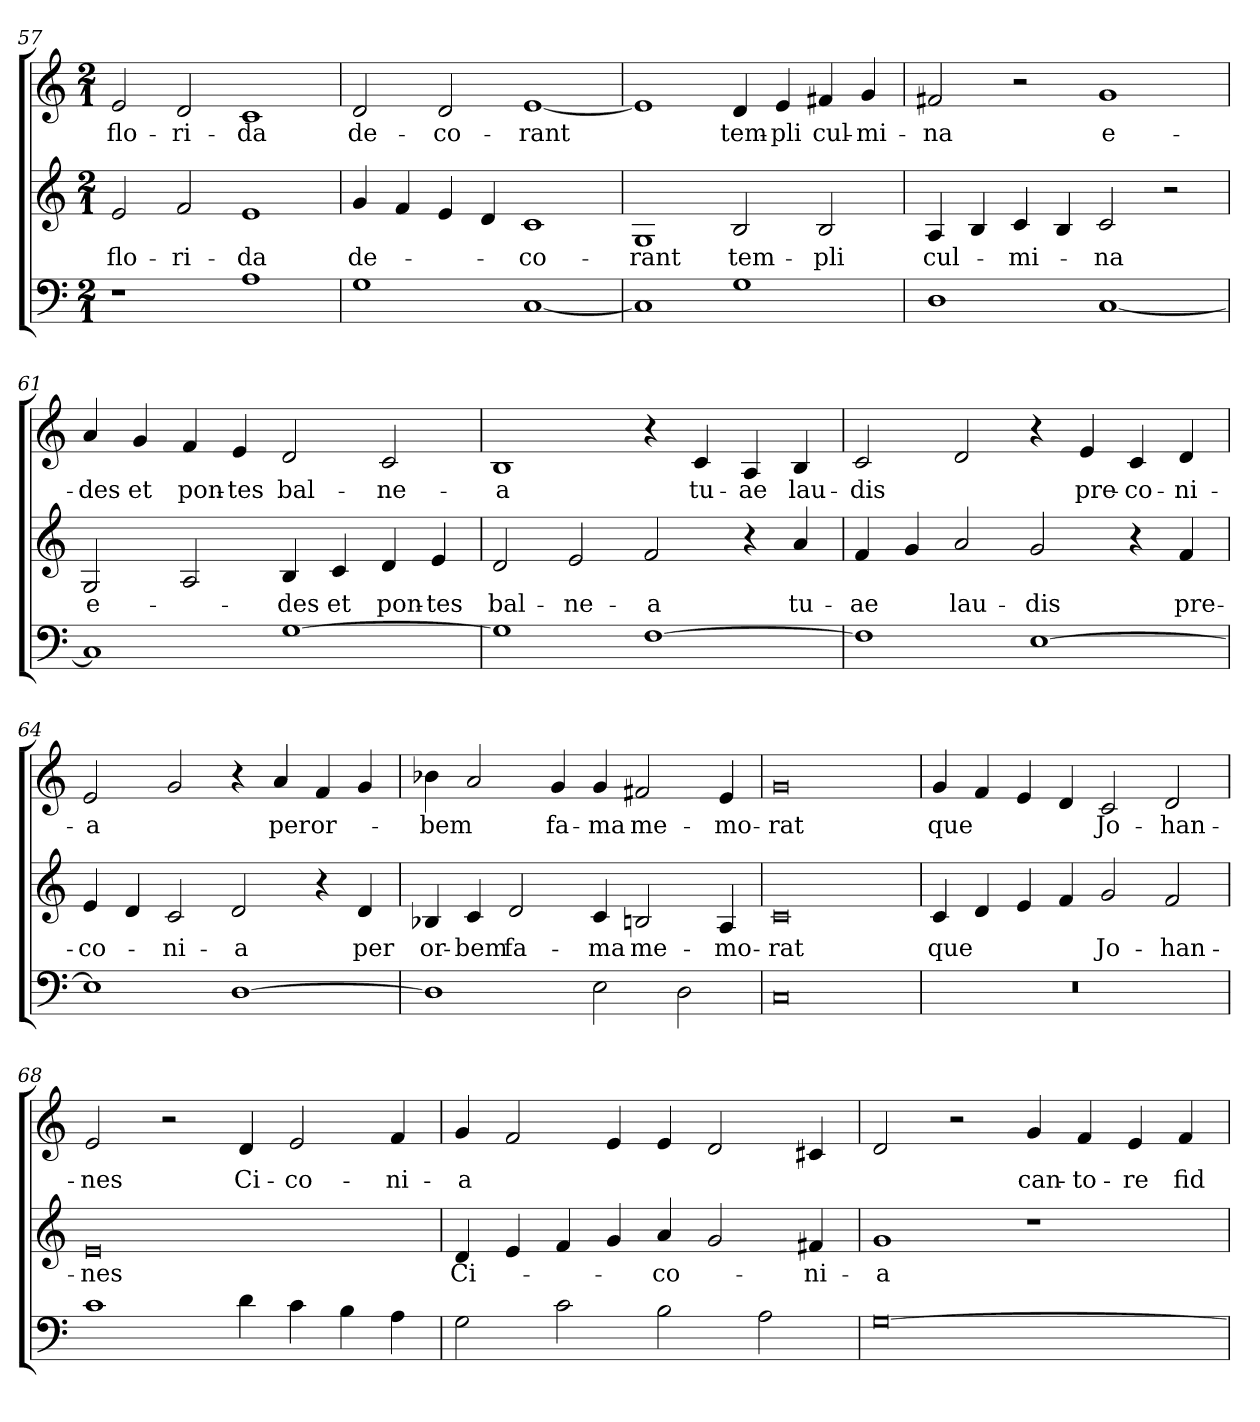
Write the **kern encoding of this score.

**kern	**kern	**text	**kern	**text
*part3	*part2	*part2	*part1	*part1
*staff3	*staff2	*staff2	*staff1	*staff1
*clefF4	*clefG2	*	*clefG2	*
*M2/1	*M2/1	*	*M2/1	*
=57	=57	=57	=57	=57
!	!	!LO:LY:b	!	!LO:LY:b
1r	2e/	flo-	2e/	flo-
!	!	!LO:LY:b	!	!LO:LY:b
.	2f/	-ri-	2d/	-ri-
!	!	!LO:LY:b	!	!LO:LY:b
1A	1e	-da	1c	-da
!!LO:LB:g=z
=58	=58	=58	=58	=58
!	!	!LO:LY:b	!	!LO:LY:b
1G	4g/	de-	2d/	de-
.	4f/	.	.	.
!	!	!	!	!LO:LY:b
.	4e/	.	2d/	-co-
.	4d/	.	.	.
!	!	!LO:LY:b	!	!LO:LY:b
[1C	1c	-co-	[1e	-rant
!!LO:PB:g=z
=59	=59	=59	=59	=59
!	!	!LO:LY:b	!	!
1C]	1G	-rant	1e]	.
!	!	!LO:LY:b	!	!LO:LY:b
1G	2B/	tem-	4d/	tem-
!	!	!	!	!LO:LY:b
.	.	.	4e/	-pli
!	!	!LO:LY:b	!	!LO:LY:b
.	2B/	-pli	4f#X/	cul-
!	!	!	!	!LO:LY:b
.	.	.	4g/	-mi-
=60	=60	=60	=60	=60
!	!	!LO:LY:b	!	!LO:LY:b
1D	4A/	cul-	2f#X/	-na
.	4B/	.	.	.
!	!	!LO:LY:b	!	!
.	4c/	-mi-	2r	.
.	4B/	.	.	.
!	!	!LO:LY:b	!	!LO:LY:b
[1C	2c/	-na	1g	e-
.	2r	.	.	.
=61	=61	=61	=61	=61
!	!	!LO:LY:b	!	!LO:LY:b
1C]	2G/	e-	4a/	-des
!	!	!	!	!LO:LY:b
.	.	.	4g/	et
!	!	!	!	!LO:LY:b
.	2A/	.	4f/	pon-
!	!	!	!	!LO:LY:b
.	.	.	4e/	-tes
!	!	!LO:LY:b	!	!LO:LY:b
[1G	4B/	-des	2d/	bal-
!	!	!LO:LY:b	!	!
.	4c/	et	.	.
!	!	!LO:LY:b	!	!LO:LY:b
.	4d/	pon-	2c/	-ne-
!	!	!LO:LY:b	!	!
.	4e/	-tes	.	.
=62	=62	=62	=62	=62
!	!	!LO:LY:b	!	!LO:LY:b
1G]	2d/	bal-	1B	-a
!	!	!LO:LY:b	!	!
.	2e/	-ne-	.	.
!	!	!LO:LY:b	!	!
[1F	2f/	-a	4r	.
!	!	!	!	!LO:LY:b
.	.	.	4c/	tu-
!	!	!	!	!LO:LY:b
.	4r	.	4A/	-ae
!	!	!LO:LY:b	!	!LO:LY:b
.	4a/	tu-	4B/	lau-
!!LO:LB:g=z
=63	=63	=63	=63	=63
!	!	!LO:LY:b	!	!LO:LY:b
1F]	4f/	-ae	2c/	-dis
.	4g/	.	.	.
!	!	!LO:LY:b	!	!
.	2a/	lau-	2d/	.
!	!	!LO:LY:b	!	!
[1E	2g/	-dis	4r	.
!	!	!	!	!LO:LY:b
.	.	.	4e/	pre-
!	!	!	!	!LO:LY:b
.	4r	.	4c/	-co-
!	!	!LO:LY:b	!	!LO:LY:b
.	4f/	pre-	4d/	-ni-
!!LO:LB:g=z
=64	=64	=64	=64	=64
!	!	!LO:LY:b	!	!LO:LY:b
1E]	4e/	-co-	2e/	-a
.	4d/	.	.	.
!	!	!LO:LY:b	!	!
.	2c/	-ni-	2g/	.
!	!	!LO:LY:b	!	!
[1D	2d/	-a	4r	.
!	!	!	!	!LO:LY:b
.	.	.	4a/	per
!	!	!	!	!LO:LY:b
.	4r	.	4f/	or-
!	!	!LO:LY:b	!	!
.	4d/	per	4g/	.
=65	=65	=65	=65	=65
!	!	!LO:LY:b	!	!LO:LY:b
1D]	4B-X/	or-	4b-X\	-bem
!	!	!LO:LY:b	!	!
.	4c/	-bem	2a/	.
!	!	!LO:LY:b	!	!
.	2d/	fa-	.	.
!	!	!	!	!LO:LY:b
.	.	.	4g/	fa-
!	!	!LO:LY:b	!	!LO:LY:b
2E\	4c/	-ma	4g/	-ma
!	!	!LO:LY:b	!	!LO:LY:b
.	2Bn/	me-	2f#X/	me-
2D\	.	.	.	.
!	!	!LO:LY:b	!	!LO:LY:b
.	4A/	-mo-	4e/	-mo-
=66	=66	=66	=66	=66
!	!	!LO:LY:b	!	!LO:LY:b
0C	0c	-rat	0g	-rat
=67	=67	=67	=67	=67
!	!	!LO:LY:b	!	!LO:LY:b
0r	4c/	que	4g/	que
.	4d/	.	4f/	.
.	4e/	.	4e/	.
.	4f/	.	4d/	.
!	!	!LO:LY:b	!	!LO:LY:b
.	2g/	Jo-	2c/	Jo-
!	!	!LO:LY:b	!	!LO:LY:b
.	2f/	-han-	2d/	-han-
=68	=68	=68	=68	=68
!	!	!LO:LY:b	!	!LO:LY:b
1c	0e	-nes	2e/	-nes
.	.	.	2r	.
!	!	!	!	!LO:LY:b
4d\	.	.	4d/	Ci-
!	!	!	!	!LO:LY:b
4c\	.	.	2e/	-co-
4B\	.	.	.	.
!	!	!	!	!LO:LY:b
4A\	.	.	4f/	-ni-
!!LO:LB:g=z
=69	=69	=69	=69	=69
!	!	!LO:LY:b	!	!LO:LY:b
2G\	4d/	Ci-	4g/	-a
.	4e/	.	2f/	.
2c\	4f/	.	.	.
.	4g/	.	4e/	.
!	!	!LO:LY:b	!	!
2B\	4a/	-co-	4e/	.
.	2g/	.	2d/	.
2A\	.	.	.	.
!	!	!LO:LY:b	!	!
.	4f#X/	-ni-	4c#X/	.
=70	=70	=70	=70	=70
!	!	!LO:LY:b	!	!
[0G	1g	-a	2d/	.
.	.	.	2r	.
!	!	!	!	!LO:LY:b
.	1r	.	4g/	can-
!	!	!	!	!LO:LY:b
.	.	.	4f/	-to-
!	!	!	!	!LO:LY:b
.	.	.	4e/	-re
!	!	!	!	!LO:LY:b
.	.	.	4f/	fid-
=	=	=	=	=
*-	*-	*-	*-	*-
